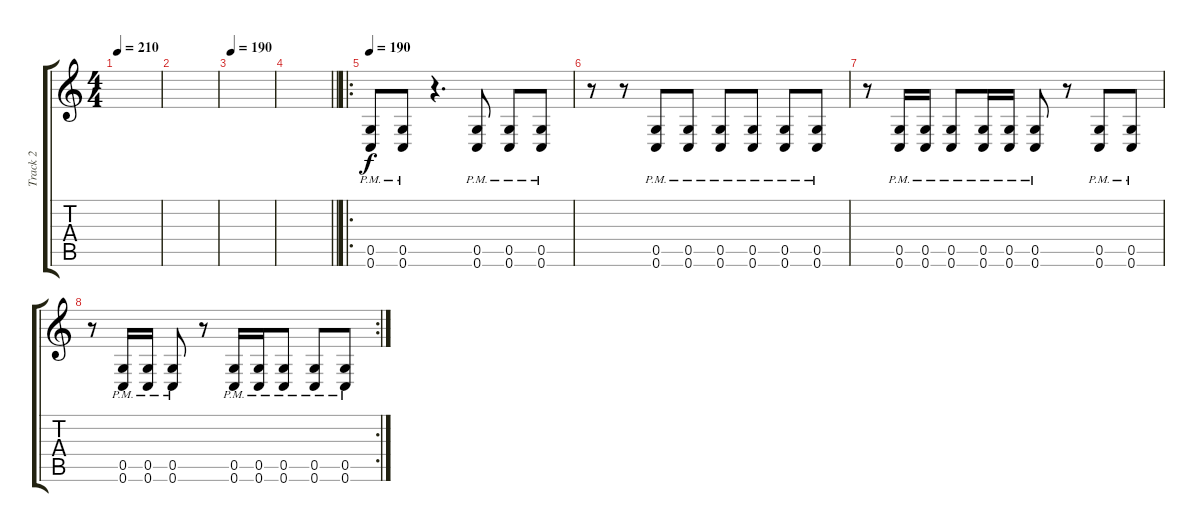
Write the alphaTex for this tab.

\track ("Track 2" "Track 2") {instrument distortionguitar}
\staff {score tabs}
\tuning (D4 A3 F3 C3 G2 C2) {hide}
\ts (4 4)
\tempo 210
\clef g2
\ks c
|
|
\tempo 190
|
\barLineRight lightlight
|
\ro
\tempo 190
(0.5{pm} 0.6{pm}).8 (0.5{pm} 0.6{pm}).8 r.4{d} (0.5{pm} 0.6{pm}).8 (0.5{pm} 0.6{pm}).8 (0.5{pm} 0.6{pm}).8 |
r.8 r.8 (0.5{pm} 0.6{pm}).8 (0.5{pm} 0.6{pm}).8 (0.5{pm} 0.6{pm}).8 (0.5{pm} 0.6{pm}).8 (0.5{pm} 0.6{pm}).8 (0.5{pm} 0.6{pm}).8 |
r.8 (0.5{pm} 0.6{pm}).16 (0.5{pm} 0.6{pm}).16 (0.5{pm} 0.6{pm}).8 (0.5{pm} 0.6{pm}).16 (0.5{pm} 0.6{pm}).16 (0.5{pm} 0.6{pm}).8 r.8 (0.5{pm} 0.6{pm}).8 (0.5{pm} 0.6{pm}).8 |
\rc 2
r.8 (0.5{pm} 0.6{pm}).16 (0.5{pm} 0.6{pm}).16 (0.5{pm} 0.6{pm}).8 r.8 (0.5{pm} 0.6{pm}).16 (0.5{pm} 0.6{pm}).16 (0.5{pm} 0.6{pm}).8 (0.5{pm} 0.6{pm}).8 (0.5{pm} 0.6{pm}).8
